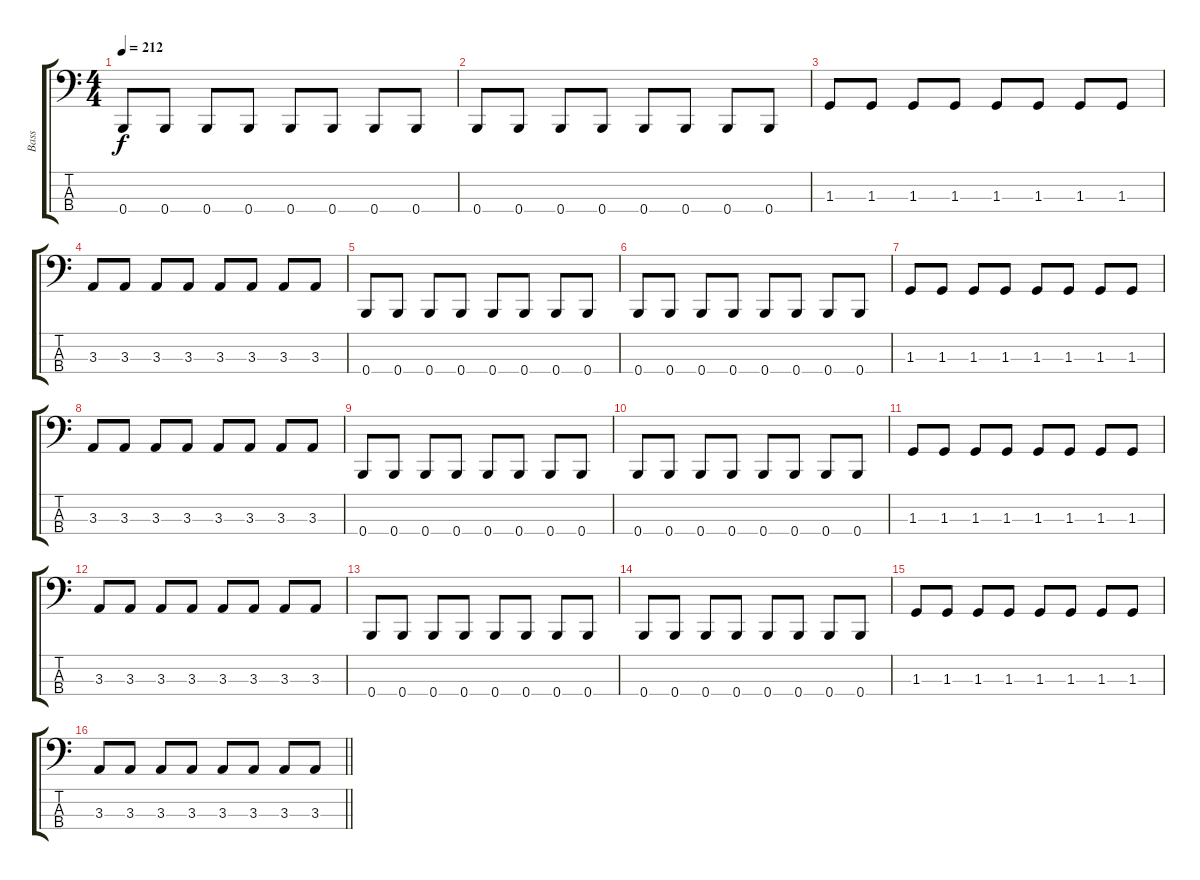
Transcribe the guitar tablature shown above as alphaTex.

\track ("Bass" "Bass") {instrument electricbasspick}
\staff {score tabs}
\tuning (E2 B1 Gb1 B0) {hide}
\ts (4 4)
\tempo 212
\clef f4
\ks c
0.4.8{dy f} 0.4.8 0.4.8 0.4.8 0.4.8 0.4.8 0.4.8 0.4.8 |
0.4.8 0.4.8 0.4.8 0.4.8 0.4.8 0.4.8 0.4.8 0.4.8 |
1.3.8 1.3.8 1.3.8 1.3.8 1.3.8 1.3.8 1.3.8 1.3.8 |
3.3.8 3.3.8 3.3.8 3.3.8 3.3.8 3.3.8 3.3.8 3.3.8 |
0.4.8 0.4.8 0.4.8 0.4.8 0.4.8 0.4.8 0.4.8 0.4.8 |
0.4.8 0.4.8 0.4.8 0.4.8 0.4.8 0.4.8 0.4.8 0.4.8 |
1.3.8 1.3.8 1.3.8 1.3.8 1.3.8 1.3.8 1.3.8 1.3.8 |
3.3.8 3.3.8 3.3.8 3.3.8 3.3.8 3.3.8 3.3.8 3.3.8 |
0.4.8 0.4.8 0.4.8 0.4.8 0.4.8 0.4.8 0.4.8 0.4.8 |
0.4.8 0.4.8 0.4.8 0.4.8 0.4.8 0.4.8 0.4.8 0.4.8 |
1.3.8 1.3.8 1.3.8 1.3.8 1.3.8 1.3.8 1.3.8 1.3.8 |
3.3.8 3.3.8 3.3.8 3.3.8 3.3.8 3.3.8 3.3.8 3.3.8 |
0.4.8 0.4.8 0.4.8 0.4.8 0.4.8 0.4.8 0.4.8 0.4.8 |
0.4.8 0.4.8 0.4.8 0.4.8 0.4.8 0.4.8 0.4.8 0.4.8 |
1.3.8 1.3.8 1.3.8 1.3.8 1.3.8 1.3.8 1.3.8 1.3.8 |
\barLineRight lightlight
3.3.8 3.3.8 3.3.8 3.3.8 3.3.8 3.3.8 3.3.8 3.3.8
